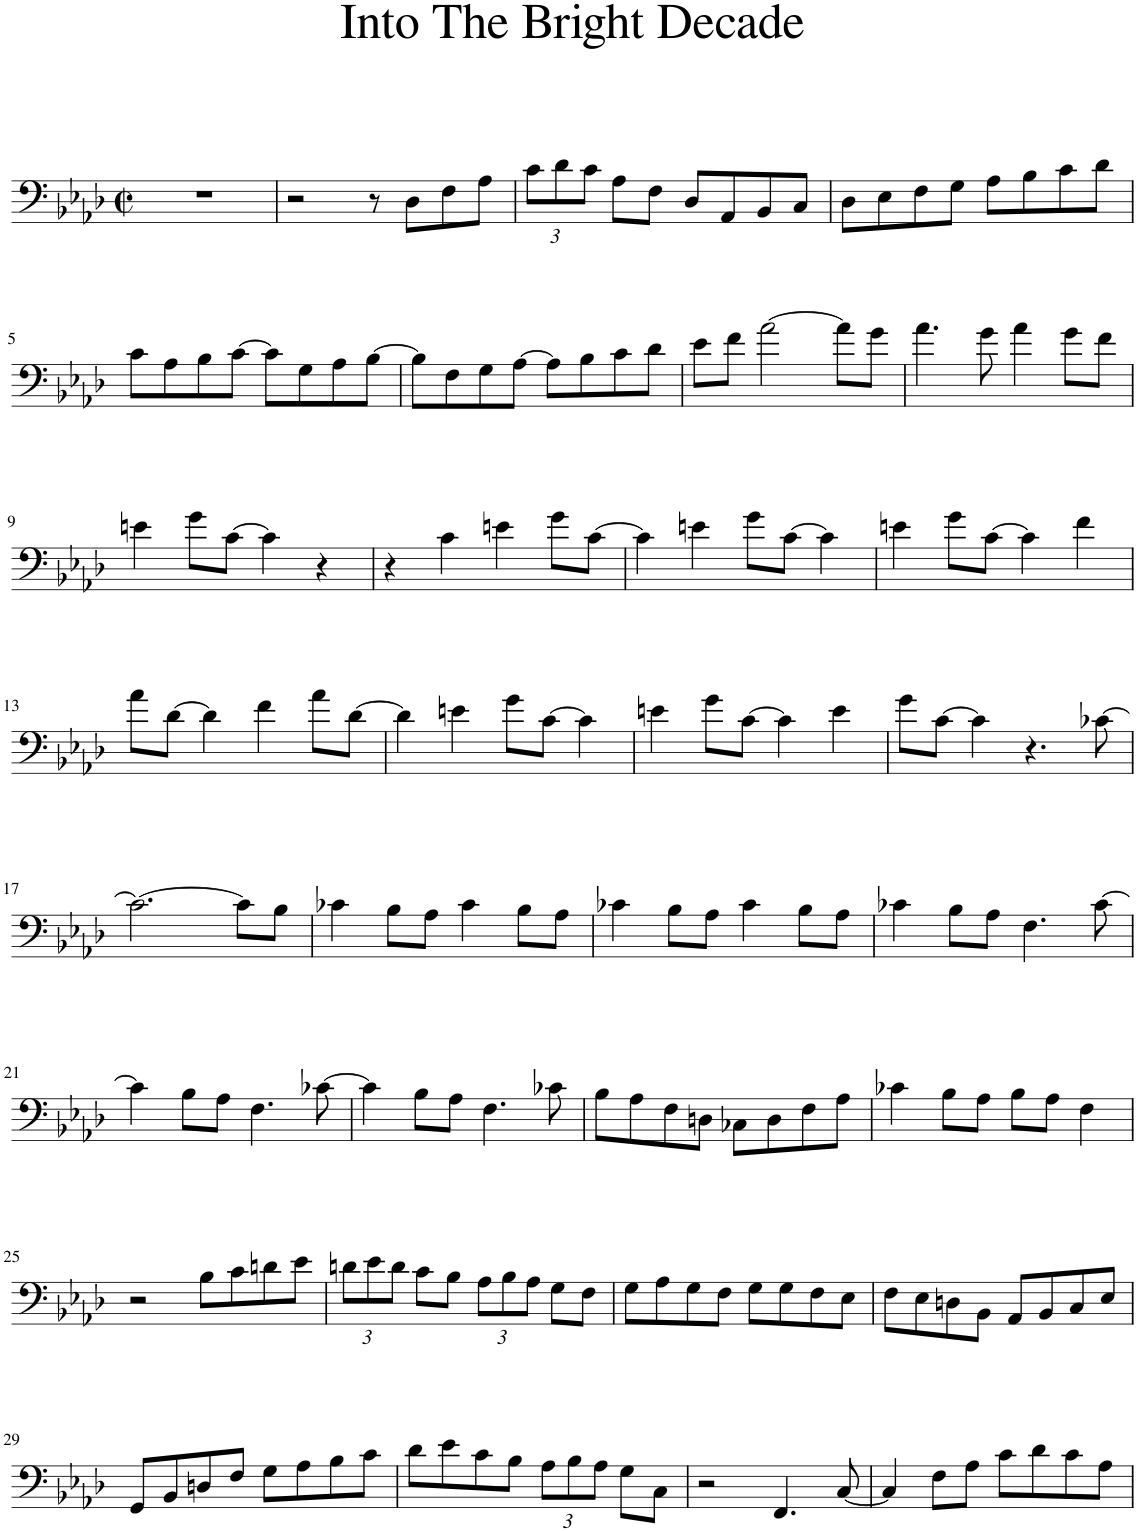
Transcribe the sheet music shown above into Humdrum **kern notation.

**kern
*part1
*staff1
*I"バリトン サクソフォーン
*clefF4
*ITrd12c21
*k[b-e-a-d-]
*M2/2
*met(c|)
=1
1r
=2
2r
8r
8D-\L
8F\
8A-\J
=3
*Xbrackettup
12c\L
12d-\
12c\J
8A-\L
8F\J
8D-/L
8AA-/
8BB-/
8C/J
=4
8D-\L
8E-\
8F\
8G\J
8A-\L
8B-\
8c\
8d-\J
!!LO:LB:g=z
=5
8c\L
8A-\
8B-\
[8c\J
8c\L]
8G\
8A-\
[8B-\J
=6
8B-\L]
8F\
8G\
[8A-\J
8A-\L]
8B-\
8c\
8d-\J
=7
8e-\L
8f\J
[2a-\
8a-\L]
8g\J
=8
4.a-\
8g\
4a-\
8g\L
8f\J
!!LO:LB:g=z
=9
4en\
8g\L
[8c\J
4c\]
4r
=10
4r
4c\
4en\
8g\L
[8c\J
=11
4c\]
4en\
8g\L
[8c\J
4c\]
=12
4en\
8g\L
[8c\J
4c\]
4f\
!!LO:LB:g=z
=13
8a-\L
[8d-\J
4d-\]
4f\
8a-\L
[8d-\J
=14
4d-\]
4en\
8g\L
[8c\J
4c\]
=15
4en\
8g\L
[8c\J
4c\]
4e\
=16
8g\L
[8c\J
4c\]
4.r
[8c-X\
!!LO:LB:g=z
=17
2.c-\_
8c-\L]
8B-\J
=18
4c-X\
8B-\L
8A-\J
4c-\
8B-\L
8A-\J
=19
4c-X\
8B-\L
8A-\J
4c-\
8B-\L
8A-\J
=20
4c-X\
8B-\L
8A-\J
4.F\
[8c-\
!!LO:LB:g=z
=21
4c-\]
8B-\L
8A-\J
4.F\
[8c-X\
=22
4c-\]
8B-\L
8A-\J
4.F\
8c-X\
=23
8B-\L
8A-\
8F\
8Dn\J
8C-X\L
8D\
8F\
8A-\J
=24
4c-X\
8B-\L
8A-\J
8B-\L
8A-\J
4F\
!!LO:LB:g=z
=25
2r
8B-\L
8c\
8dn\
8e-\J
=26
12dn\L
12e-\
12d\J
8c\L
8B-\J
12A-\L
12B-\
12A-\J
8G\L
8F\J
=27
8G\L
8A-\
8G\
8F\J
8G\L
8G\
8F\
8E-\J
=28
8F\L
8E-\
8Dn\
8BB-\J
8AA-/L
8BB-/
8C/
8E-/J
!!LO:LB:g=z
=29
8GG/L
8BB-/
8Dn/
8F/J
8G\L
8A-\
8B-\
8c\J
=30
8d-\L
8e-\
8c\
8B-\J
12A-\L
12B-\
12A-\J
8G\L
8C\J
=31
2r
4.FF/
[8C/
=32
4C/]
8F\L
8A-\J
8c\L
8d-\
8c\
8A-\J
=
*-
